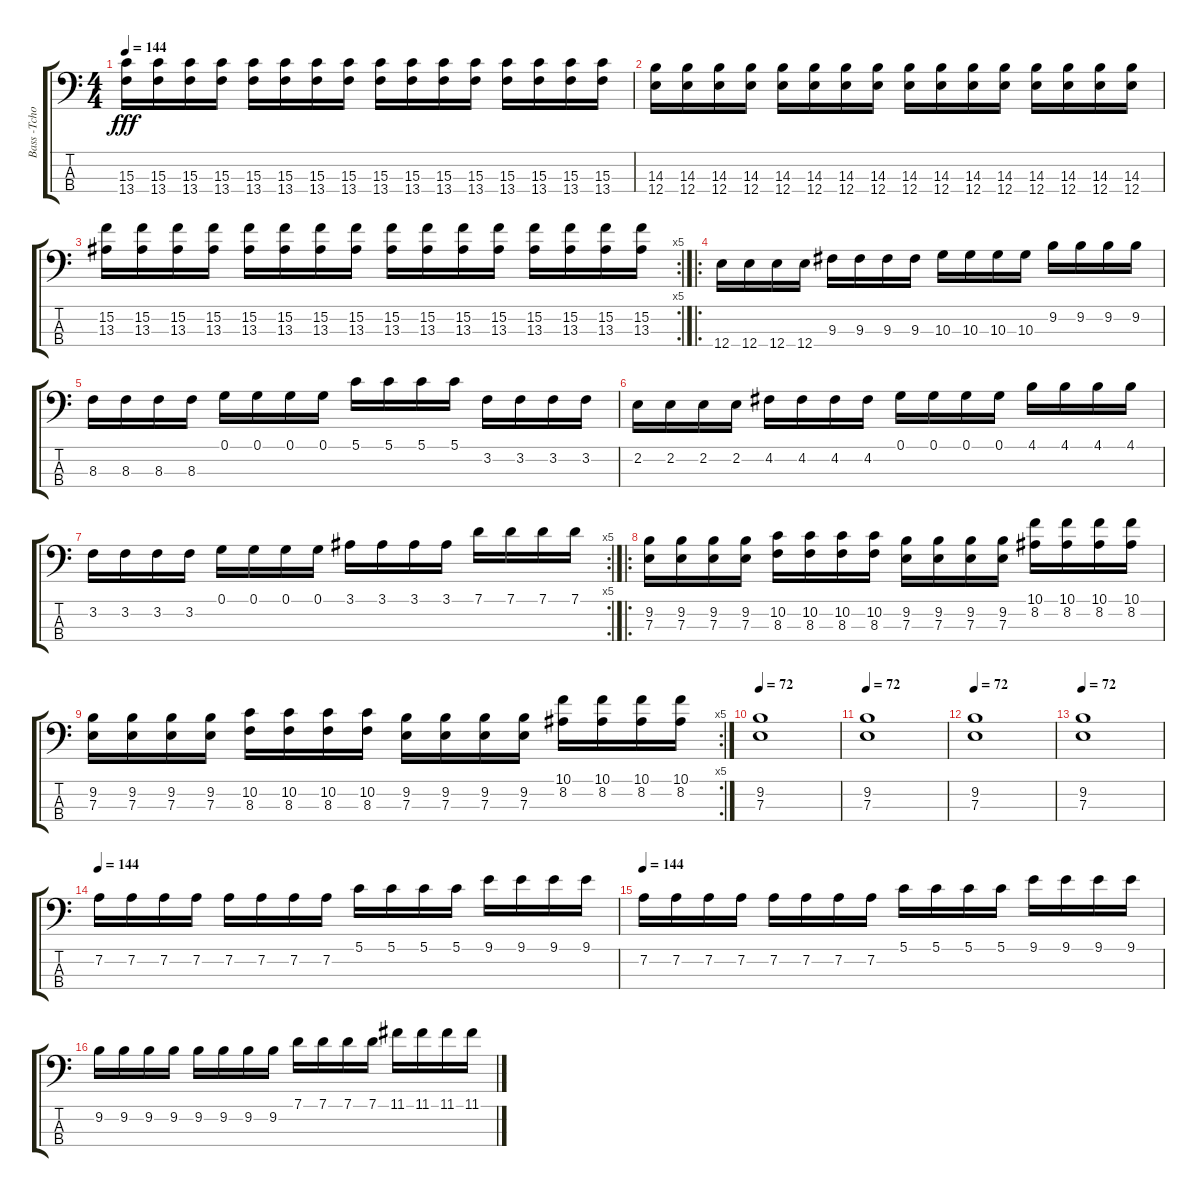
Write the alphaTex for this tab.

\track ("Bass -Tchort" "Bass -Tcho") {instrument electricbassfinger}
\staff {score tabs}
\tuning (G2 D2 A1 E1) {hide}
\ts (4 4)
\tempo 144
\clef f4
\ks c
(15.3 13.4).16{dy fff} (15.3 13.4).16 (15.3 13.4).16 (15.3 13.4).16 (15.3 13.4).16 (15.3 13.4).16 (15.3 13.4).16 (15.3 13.4).16 (15.3 13.4).16 (15.3 13.4).16 (15.3 13.4).16 (15.3 13.4).16 (15.3 13.4).16 (15.3 13.4).16 (15.3 13.4).16 (15.3 13.4).16 |
(14.3 12.4).16{balance 12} (14.3 12.4).16 (14.3 12.4).16 (14.3 12.4).16 (14.3 12.4).16 (14.3 12.4).16 (14.3 12.4).16 (14.3 12.4).16 (14.3 12.4).16 (14.3 12.4).16 (14.3 12.4).16 (14.3 12.4).16 (14.3 12.4).16 (14.3 12.4).16 (14.3 12.4).16 (14.3 12.4).16 |
\rc 5
(15.2 13.3).16 (15.2 13.3).16 (15.2 13.3).16 (15.2 13.3).16 (15.2 13.3).16 (15.2 13.3).16 (15.2 13.3).16 (15.2 13.3).16 (15.2 13.3).16 (15.2 13.3).16 (15.2 13.3).16 (15.2 13.3).16 (15.2 13.3).16 (15.2 13.3).16 (15.2 13.3).16 (15.2 13.3).16 |
\ro
12.4.16 12.4.16 12.4.16 12.4.16 9.3.16 9.3.16 9.3.16 9.3.16 10.3.16 10.3.16 10.3.16 10.3.16 9.2.16 9.2.16 9.2.16 9.2.16 |
8.3.16 8.3.16 8.3.16 8.3.16 0.1.16 0.1.16 0.1.16 0.1.16 5.1.16 5.1.16 5.1.16 5.1.16 3.2.16 3.2.16 3.2.16 3.2.16 |
2.2.16 2.2.16 2.2.16 2.2.16 4.2.16 4.2.16 4.2.16 4.2.16 0.1.16 0.1.16 0.1.16 0.1.16 4.1.16 4.1.16 4.1.16 4.1.16 |
\rc 5
3.2.16 3.2.16 3.2.16 3.2.16 0.1.16 0.1.16 0.1.16 0.1.16 3.1.16 3.1.16 3.1.16 3.1.16 7.1.16 7.1.16 7.1.16 7.1.16 |
\ro
(9.2 7.3).16 (9.2 7.3).16 (9.2 7.3).16 (9.2 7.3).16 (10.2 8.3).16 (10.2 8.3).16 (10.2 8.3).16 (10.2 8.3).16 (9.2 7.3).16 (9.2 7.3).16 (9.2 7.3).16 (9.2 7.3).16 (10.1 8.2).16 (10.1 8.2).16 (10.1 8.2).16 (10.1 8.2).16 |
\rc 5
(9.2 7.3).16 (9.2 7.3).16 (9.2 7.3).16 (9.2 7.3).16 (10.2 8.3).16 (10.2 8.3).16 (10.2 8.3).16 (10.2 8.3).16 (9.2 7.3).16 (9.2 7.3).16 (9.2 7.3).16 (9.2 7.3).16 (10.1 8.2).16 (10.1 8.2).16 (10.1 8.2).16 (10.1 8.2).16 |
\tempo 72
(9.2 7.3).1 |
\tempo 72
(9.2 7.3).1 |
\tempo 72
(9.2 7.3).1 |
\tempo 72
(9.2 7.3).1 |
\tempo 144
7.2.16 7.2.16 7.2.16 7.2.16 7.2.16 7.2.16 7.2.16 7.2.16 5.1.16 5.1.16 5.1.16 5.1.16 9.1.16 9.1.16 9.1.16 9.1.16 |
\tempo 144
7.2.16 7.2.16 7.2.16 7.2.16 7.2.16 7.2.16 7.2.16 7.2.16 5.1.16 5.1.16 5.1.16 5.1.16 9.1.16 9.1.16 9.1.16 9.1.16 |
9.2.16 9.2.16 9.2.16 9.2.16 9.2.16 9.2.16 9.2.16 9.2.16 7.1.16 7.1.16 7.1.16 7.1.16 11.1.16 11.1.16 11.1.16 11.1.16
